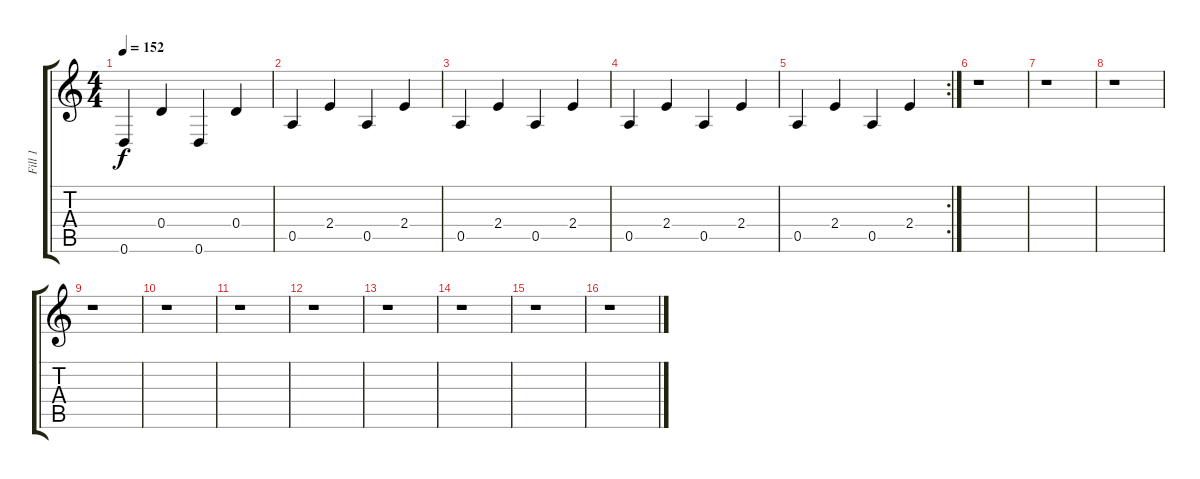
\track ("Fill 1" "Fill 1") {instrument overdrivenguitar}
\staff {score tabs}
\tuning (D4 B3 G3 D3 A2 D2) {hide}
\ts (4 4)
\tempo 152
\clef g2
\ks c
0.6.4{dy f} 0.4.4 0.6.4 0.4.4 |
0.5.4 2.4.4 0.5.4 2.4.4 |
0.5.4 2.4.4 0.5.4 2.4.4 |
0.5.4 2.4.4 0.5.4 2.4.4 |
\rc 2
0.5.4 2.4.4 0.5.4 2.4.4 |
r.1 |
r.1 |
r.1 |
r.1 |
r.1 |
r.1 |
r.1 |
r.1 |
r.1 |
r.1 |
r.1
